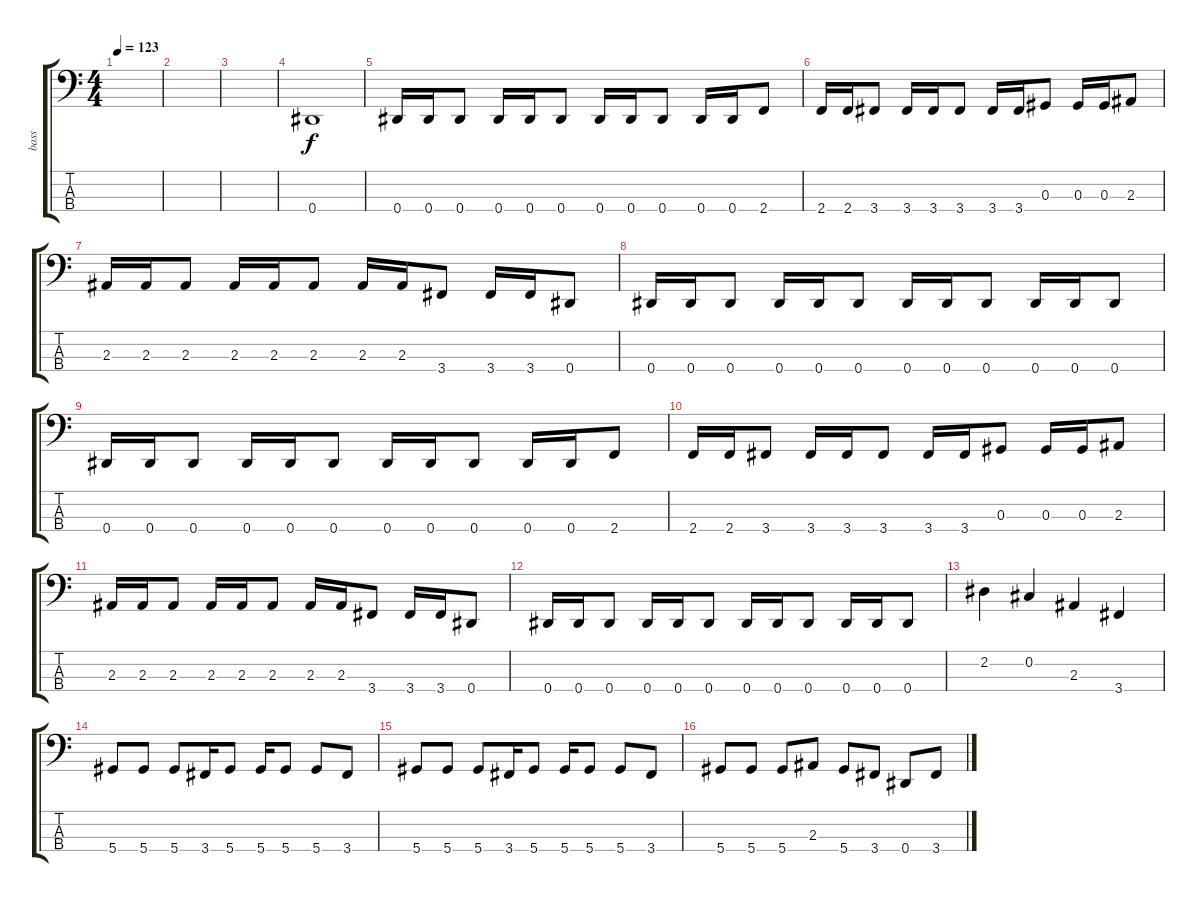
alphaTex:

\track ("bass" "bass") {instrument electricbassfinger}
\staff {score tabs}
\tuning (Gb2 Db2 Ab1 Eb1) {hide}
\ts (4 4)
\tempo 123
\clef f4
\ks c
|
|
|
0.4.1 |
0.4.16 0.4.16 0.4.8 0.4.16 0.4.16 0.4.8 0.4.16 0.4.16 0.4.8 0.4.16 0.4.16 2.4.8 |
2.4.16 2.4.16 3.4.8 3.4.16 3.4.16 3.4.8 3.4.16 3.4.16 0.3.8 0.3.16 0.3.16 2.3.8 |
2.3.16 2.3.16 2.3.8 2.3.16 2.3.16 2.3.8 2.3.16 2.3.16 3.4.8 3.4.16 3.4.16 0.4.8 |
0.4.16 0.4.16 0.4.8 0.4.16 0.4.16 0.4.8 0.4.16 0.4.16 0.4.8 0.4.16 0.4.16 0.4.8 |
0.4.16 0.4.16 0.4.8 0.4.16 0.4.16 0.4.8 0.4.16 0.4.16 0.4.8 0.4.16 0.4.16 2.4.8 |
2.4.16 2.4.16 3.4.8 3.4.16 3.4.16 3.4.8 3.4.16 3.4.16 0.3.8 0.3.16 0.3.16 2.3.8 |
2.3.16 2.3.16 2.3.8 2.3.16 2.3.16 2.3.8 2.3.16 2.3.16 3.4.8 3.4.16 3.4.16 0.4.8 |
0.4.16 0.4.16 0.4.8 0.4.16 0.4.16 0.4.8 0.4.16 0.4.16 0.4.8 0.4.16 0.4.16 0.4.8 |
2.2.4 0.2.4 2.3.4 3.4.4 |
5.4.8 5.4.8 5.4.8 3.4.16 5.4.8 5.4.16 5.4.8 5.4.8 3.4.8 |
5.4.8 5.4.8 5.4.8 3.4.16 5.4.8 5.4.16 5.4.8 5.4.8 3.4.8 |
5.4.8 5.4.8 5.4.8 2.3.8 5.4.8 3.4.8 0.4.8 3.4.8
